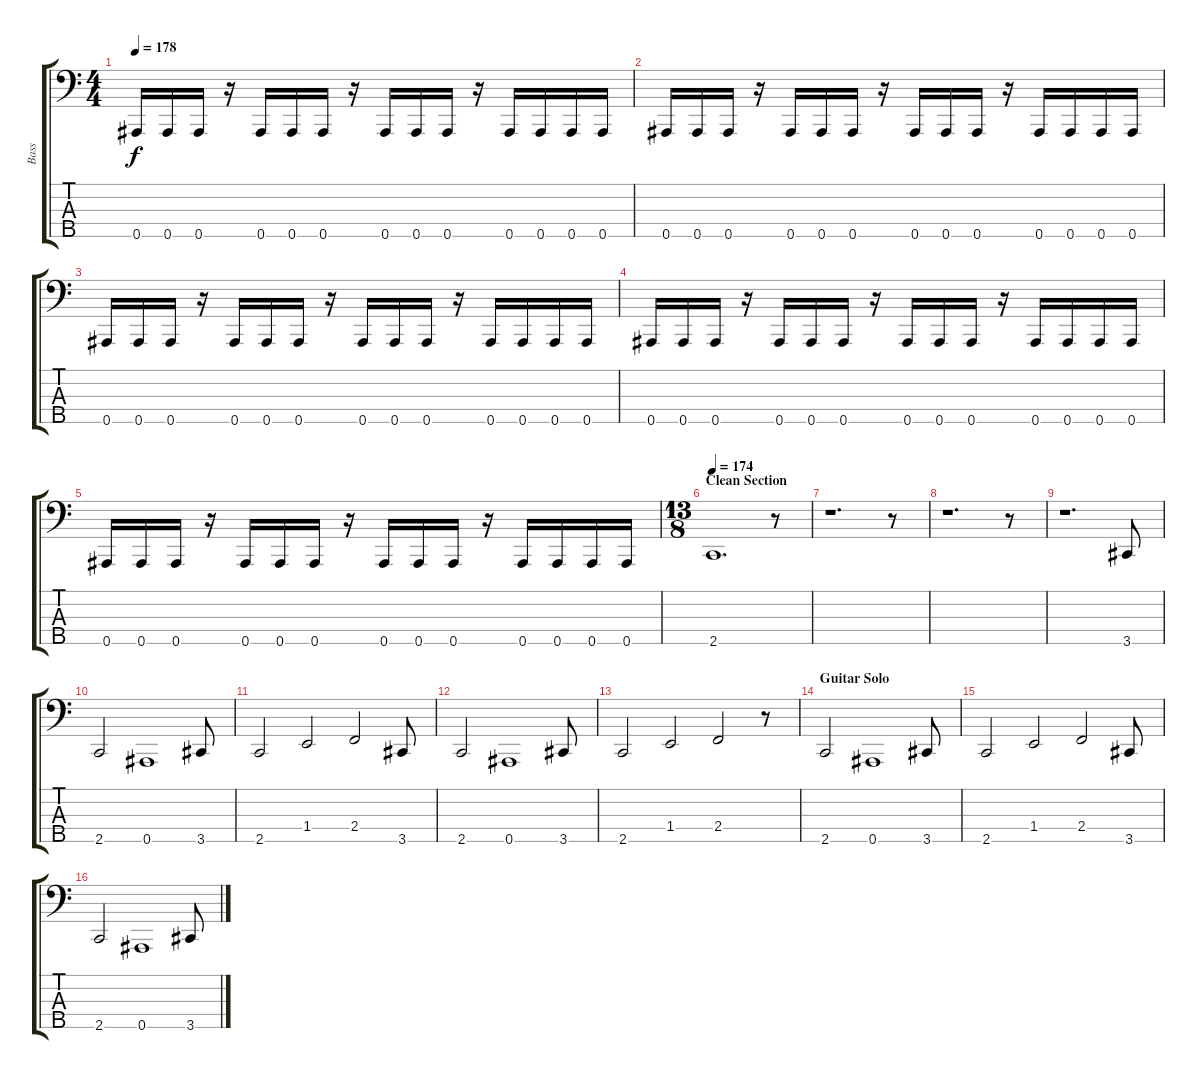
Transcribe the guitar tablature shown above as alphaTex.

\track ("Bass" "Bass") {instrument electricbassfinger}
\staff {score tabs}
\tuning (Gb2 Db2 Ab1 Eb1 Bb0) {hide}
\ts (4 4)
\tempo 178
\clef f4
\ks c
0.5.16{dy f} 0.5.16 0.5.16 r.16 0.5.16 0.5.16 0.5.16 r.16 0.5.16 0.5.16 0.5.16 r.16 0.5.16 0.5.16 0.5.16 0.5.16 |
0.5.16 0.5.16 0.5.16 r.16 0.5.16 0.5.16 0.5.16 r.16 0.5.16 0.5.16 0.5.16 r.16 0.5.16 0.5.16 0.5.16 0.5.16 |
0.5.16 0.5.16 0.5.16 r.16 0.5.16 0.5.16 0.5.16 r.16 0.5.16 0.5.16 0.5.16 r.16 0.5.16 0.5.16 0.5.16 0.5.16 |
0.5.16 0.5.16 0.5.16 r.16 0.5.16 0.5.16 0.5.16 r.16 0.5.16 0.5.16 0.5.16 r.16 0.5.16 0.5.16 0.5.16 0.5.16 |
0.5.16 0.5.16 0.5.16 r.16 0.5.16 0.5.16 0.5.16 r.16 0.5.16 0.5.16 0.5.16 r.16 0.5.16 0.5.16 0.5.16 0.5.16 |
\ts (13 8)
\section ("" "Clean Section")
\tempo 174
2.5.1{d volume 0} r.8 |
r.1{d} r.8 |
r.1{d} r.8 |
r.1{d volume 15} 3.5.8 |
2.5.2 0.5.1 3.5.8 |
2.5.2 1.4.2 2.4.2 3.5.8 |
2.5.2 0.5.1 3.5.8 |
2.5.2 1.4.2 2.4.2 r.8 |
\section ("" "Guitar Solo")
2.5.2 0.5.1 3.5.8 |
2.5.2 1.4.2 2.4.2 3.5.8 |
2.5.2 0.5.1 3.5.8
